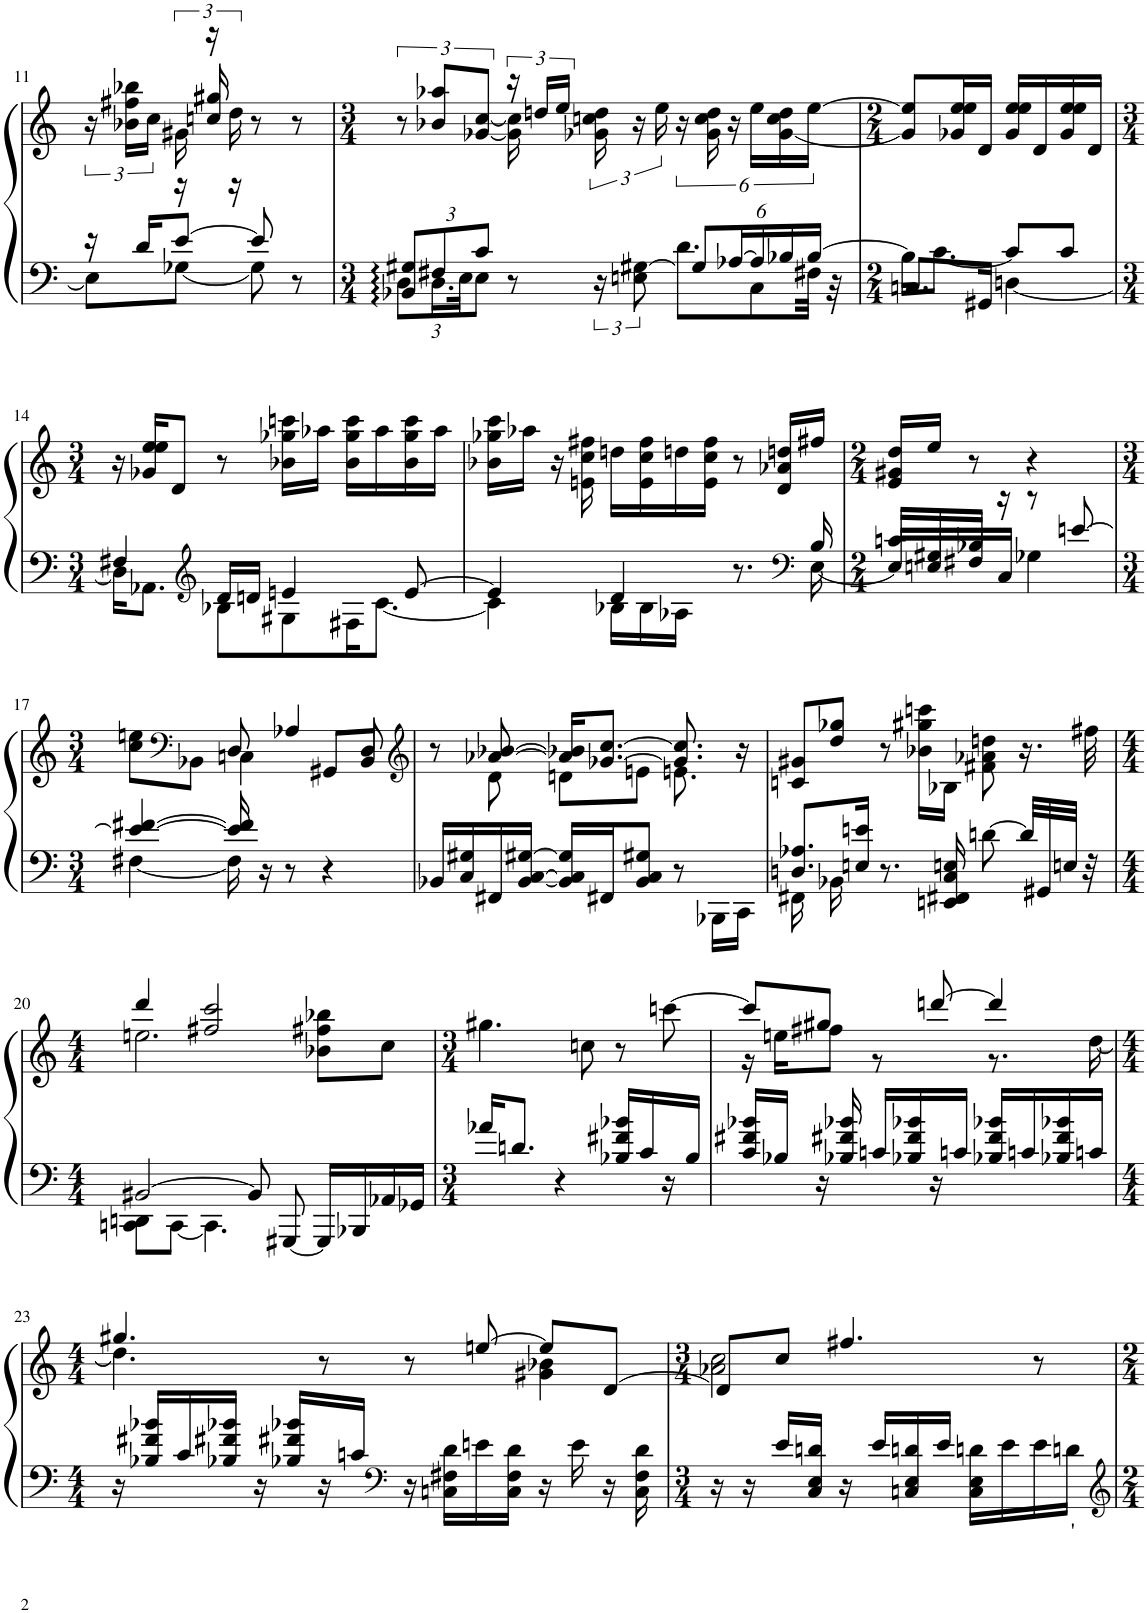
**kern	**text	**kern
*part1	*part1	*part1
*staff2	*staff2	*staff1
*I"Piano	*	*
*I'Pno.	*	*
!!LO:PB:g=z
*clefF4	*	*clefG2
*k[]	*	*k[]
*M2/4	*	*M2/4
=11	=11	=11
*^	*	*^
16r	8E\L]	.	24r	8ryy
.	.	.	24b-X\ 24ff#X\ 24bb-X\LL	.
16d/KL	.	.	.	.
.	.	.	24cc\JJ	.
[8e/J	[8G-X\J	.	24g#X\	24r
.	.	.	24r	24ccn/ 24gg#X/
.	.	.	24dd\	24r
8e/]	8G-\]	.	8r	4ryy
8r	8ryy	.	8r	.
=12	=12	=12	=12	=12
*M3/4	*	*	*M3/4	*
*Xbrackettup	*	*	*	*
12BB-X/: 12G#X/:L	12D\L	.	12r	4ryy
12F#X/	24.D\L	.	12b-X/ 12aa-X/L	.
.	48E\JK	.	.	.
12c/J	12E\J	.	[12g-X/ [12cc/J	.
8r	4ryy	.	24r	16g-\] 16cc\]
.	.	.	24ddn/LL	.
.	.	.	.	4..ryy
.	.	.	24ee/JJ	.
*brackettup	*	*	*	*
24r	.	.	24g-X\ 24ccn\ 24dd\	.
12En\ [12G#X\	.	.	24r	.
.	.	.	24ee\	.
*Xbrackettup	*brackettup	*	*	*
12G#/L]	12.d\L	.	24r	.
.	.	.	24g-\ 24cc\ 24dd\	.
[24A-X/L	.	.	24r	.
24A-/]	12C\	.	24ee\LL	.
24B-X/	.	.	[24g-\ 24cc\ 24dd\	.
[24B-/JJ	48F#X\Jkk	.	[24ee\JJ	.
.	48r	.	.	.
*	*	*	*v	*v
=13	=13	=13	=13
*M2/4	*	*	*M2/4
8.Cn/L	16B-\KL]	.	8g-/] 8ee/]L
.	[8.c\J	.	.
.	.	.	16g-X/ 16ee/ 16ee/L
16GG#X/Jk	.	.	16d/JJ
[4Dn\	8c/L]	.	16g-/ 16ee/ 16ee/LL
.	.	.	16d/
.	8c/J	.	16g-/ 16ee/ 16ee/
.	.	.	16d/JJ
!!LO:LB:g=z
=14	=14	=14	=14
*M3/4	*	*	*M3/4
4F#X/	16D\KL]	.	16r
.	8.AA-X\J	.	16g-X/ 16ee/ 16ee/KL
.	.	.	8d/J
*clefG2	*	*	*
16d/LL	8B-X\L	.	8r
16dn/JJ	.	.	.
4en/	8G#X\	.	16b-X\ 16gg-X\ 16cccn\LL
.	.	.	16aa-X\JJ
.	16F#X\K	.	16b-\ 16gg-\ 16ccc\LL
.	[8.c\J	.	16aa-\
[8e/	.	.	16b-\ 16gg-\ 16ccc\
.	.	.	16aa-\JJ
=15	=15	=15	=15
4e/]	4c\]	.	16b-X\ 16gg-X\ 16ccc\LL
.	.	.	16aa-X\JJ
.	.	.	16r
.	.	.	16en\ 16cc\ 16ff#X\
4d/	16B-X\LL	.	16ddn\LL
.	16B-\	.	16e\ 16cc\ 16ff#\
.	16A-X\JJ	.	16ddn\
.	4ryy	.	16e\ 16cc\ 16ff#\JJ
8.r	.	.	8r
.	.	.	16d/ 16a-X/ 16ddn/LL
*clefF4	*	*	*
16B-/	[16E\	.	16ff#X/JJ
=16	=16	=16	=16
*M2/4	*	*	*M2/4
16cn/LL	16E/LL]	.	16e/ 16g#X/ 16dd/LL
16G#X/	16En/	.	16ee/JJ
16B-X/JJ	16F#X/	.	8r
16r	16C/JJ	.	.
8r	4G-X\	.	4r
[8en/	.	.	.
!!LO:LB:g=z
=17	=17	=17	=17
*M3/4	*	*	*M3/4
*	*	*	*^
*	*	*	*	*^
4e/_ [4f#X/	[4F#X\	.	4ryy	8cc\ 8een\L	2ryy
*	*	*	*clefF4	*	*
.	.	.	.	8BB-X\J	.
16e/] 16f#/]	16F#\]	.	8D/	4Cn\	.
16r	4..ryy	.	.	.	.
8r	.	.	4A-X/	.	.
4r	.	.	.	4ryy	8GG#X/L
.	.	.	8D/	.	8BB-/J
*v	*v	*	*	*	*
*	*	*v	*v	*v
=18	=18	=18
*	*	*clefG2
*	*	*^
16BB-X/LL	.	8r	8ryy
16C/ 16G#X/	.	.	.
16FF#X/	.	[8a-X/ [8b-X/	8d\
[16BB-/ [16C/ [16G#X/JJ	.	.	.
16BB-/] 16C/] 16G#/]LL	.	16a-/] 16b-X/]KL	8dn\L
16FF#X/J	.	[8.g-X/ [8.cc/J	.
8BB-/ 8C/ 8G#X/J	.	.	8en\J
8r	.	8.g-/] 8.cc/]	8.en\
16BBB-X\LL	.	.	.
16CC\JJ	.	16r	16ryy
*	*	*v	*v
=19	=19	=19
*^	*	*
8.Dn/ 8.A-X/L	16FF#X\	.	8cn/ 8g#X/L
.	16ryy	.	.
.	16BB-X\	.	8dd/ 8gg-X/J
16En/ 16en/Jk	2ryy	.	.
8.r	.	.	8r
.	.	.	16b-X\ 16gg#X\ 16cccn\LL
16EEn/ 16FF#X/ 16C/ 16En/	.	.	16B-X\JJ
[8dn\	.	.	8f#X\ 8a-X\ 8ddn\
32d/LLL]	.	.	16.r
32GG#X/	.	.	.
32En/JJJ	16ryy	.	.
32r	.	.	32ff#X\
!!LO:LB:g=z
=20	=20	=20	=20
*M4/4	*	*	*M4/4
*	*	*	*^
[2BB#X/	8CCn\ 8DDn\L	.	4ddd/	2.een\
.	[8CC\J	.	.	.
.	4.CC\]	.	2ff#X/ 2ccc/	.
8BB#/]	.	.	.	.
[8GGG#X/	4.ryy	.	.	.
16GGG#/LL]	.	.	8b-X\ 8ff#X\ 8bb-X\L	4ryy
16BBB-X/	.	.	.	.
16AA-X/	.	.	8cc\J	.
16GG-X/JJ	.	.	.	.
*v	*v	*	*	*
*	*	*v	*v
=21	=21	=21
*M3/4	*	*M3/4
16a-X/KL	.	4.gg#X\
8.dn/J	.	.
4r	.	.
.	.	8ccn\
16B-X/ 16f#X/ 16b-X/LL	.	8r
16c/	.	.
16r	.	[8cccn\
16B-/JJ	.	.
=22	=22	=22
*	*	*^
16c/ 16f#X/ 16b-X/LL	.	8ccc/L]	16r
16B-X/JJ	.	.	16een\KL
16r	.	8gg#X/J	8ff#X\J
16B-X/ 16f#X/ 16b-X/	.	.	.
16cn/LL	.	4ryy	8r
16B-X/ 16f#/ 16b-X/	.	.	.
16r	.	.	[8dddn/
16cn/JJ	.	.	.
16B-X/ 16f#/ 16b-X/LL	.	4ddd/]	8.r
16cn/	.	.	.
16B-X/ 16f#/ 16b-X/	.	.	.
16cn/JJ	.	.	[16dd\
!!LO:LB:g=z	!!
=23	=23	=23	=23
*M4/4	*	*M4/4	*
16r	.	4.gg#X/	4.dd\]
16B-X/ 16f#X/ 16b-X/LL	.	.	.
16c/	.	.	.
16B-X/ 16f#X/ 16b-X/JJ	.	.	.
16r	.	.	.
16B-X/ 16f#X/ 16b-X/LL	.	.	.
16r	.	8r	4.ryy
16cn/JJ	.	.	.
*clefF4	*	*	*
16r	.	8r	.
16Cn\ 16F#X\ 16d\LL	.	.	.
16en\	.	[8een/	.
16C\ 16F#\ 16d\JJ	.	.	.
16r	.	8ee/L]	4g#X\ 4b-X\
16e\	.	.	.
16r	.	[8d/J	.
16C\ 16F#\ 16d\	.	.	.
=24	=24	=24	=24
*M3/4	*	*M3/4	*
16r	.	8d/L]	2a-X\ 2cc\
16r	.	.	.
16e/LL	.	8cc/J	.
16C/ 16E/ 16dn/JJ	.	.	.
16r	.	4.ff#X/	.
16e/LL	.	.	.
16Cn/ 16E/ 16dn/	.	.	.
16e/JJ	.	.	.
16C\ 16E\ 16dn\LL	.	.	4ryy
16e\	.	.	.
16e\	.	8r	.
!	!LO:LY:b	!	!
16dn\JJ	'	.	.
*	*	*v	*v
=	=	=
*-	*-	*-
